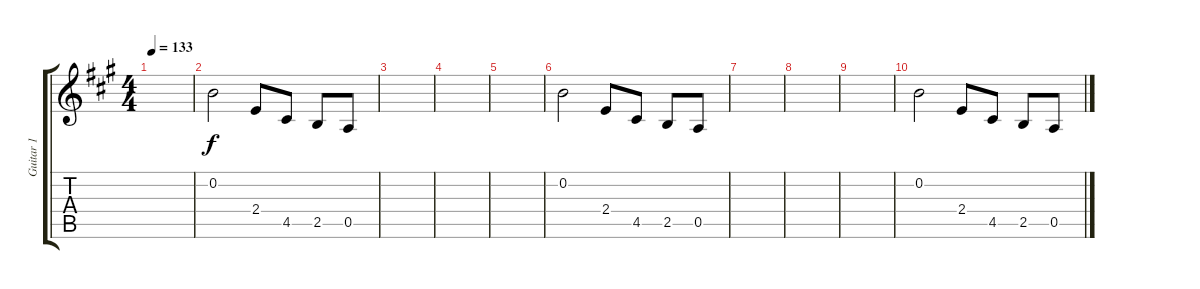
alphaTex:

\track ("Guitar 1" "Guitar 1") {instrument distortionguitar}
\staff {score tabs}
\tuning (E4 B3 G3 D3 A2 E2) {hide}
\ts (4 4)
\tempo 133
\clef g2
\ks a
|
0.2.2 2.4.8 4.5.8 2.5.8 0.5.8 |
|
|
|
0.2.2 2.4.8 4.5.8 2.5.8 0.5.8 |
|
|
|
0.2.2 2.4.8 4.5.8 2.5.8 0.5.8
